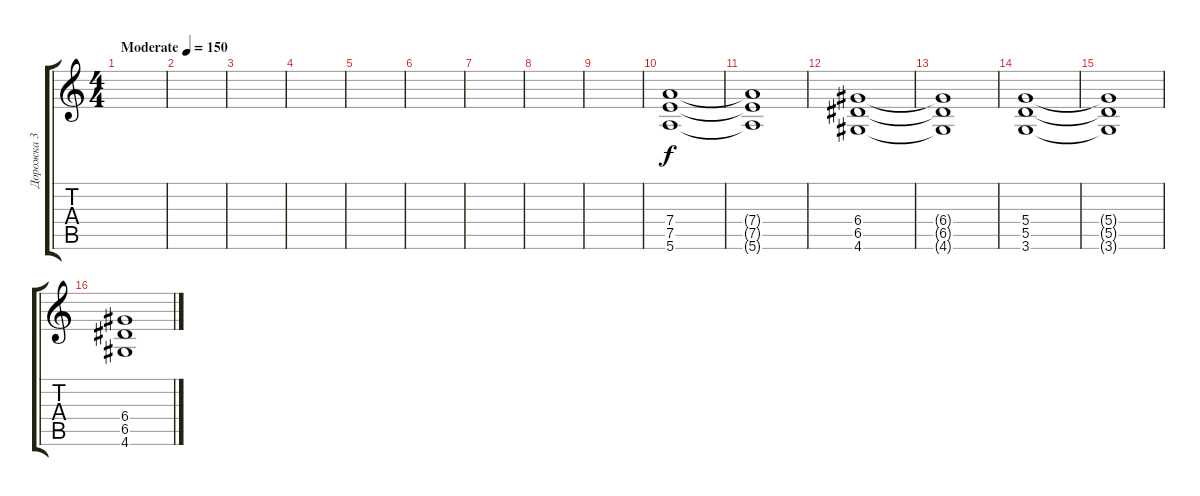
\track ("Дорожка 3" "Дорожка 3") {instrument overdrivenguitar}
\staff {score tabs}
\tuning (E4 B3 G3 D3 A2 E2) {hide}
\ts (4 4)
\tempo (150 "Moderate")
\clef g2
\ks c
|
|
|
|
|
|
|
|
|
(7.4 7.5 5.6).1 |
(7.4{t} 7.5{t} 5.6{t}).1 |
(6.4 6.5 4.6).1 |
(6.4{t} 6.5{t} 4.6{t}).1 |
(5.4 5.5 3.6).1 |
(5.4{t} 5.5{t} 3.6{t}).1 |
(6.4 6.5 4.6).1
